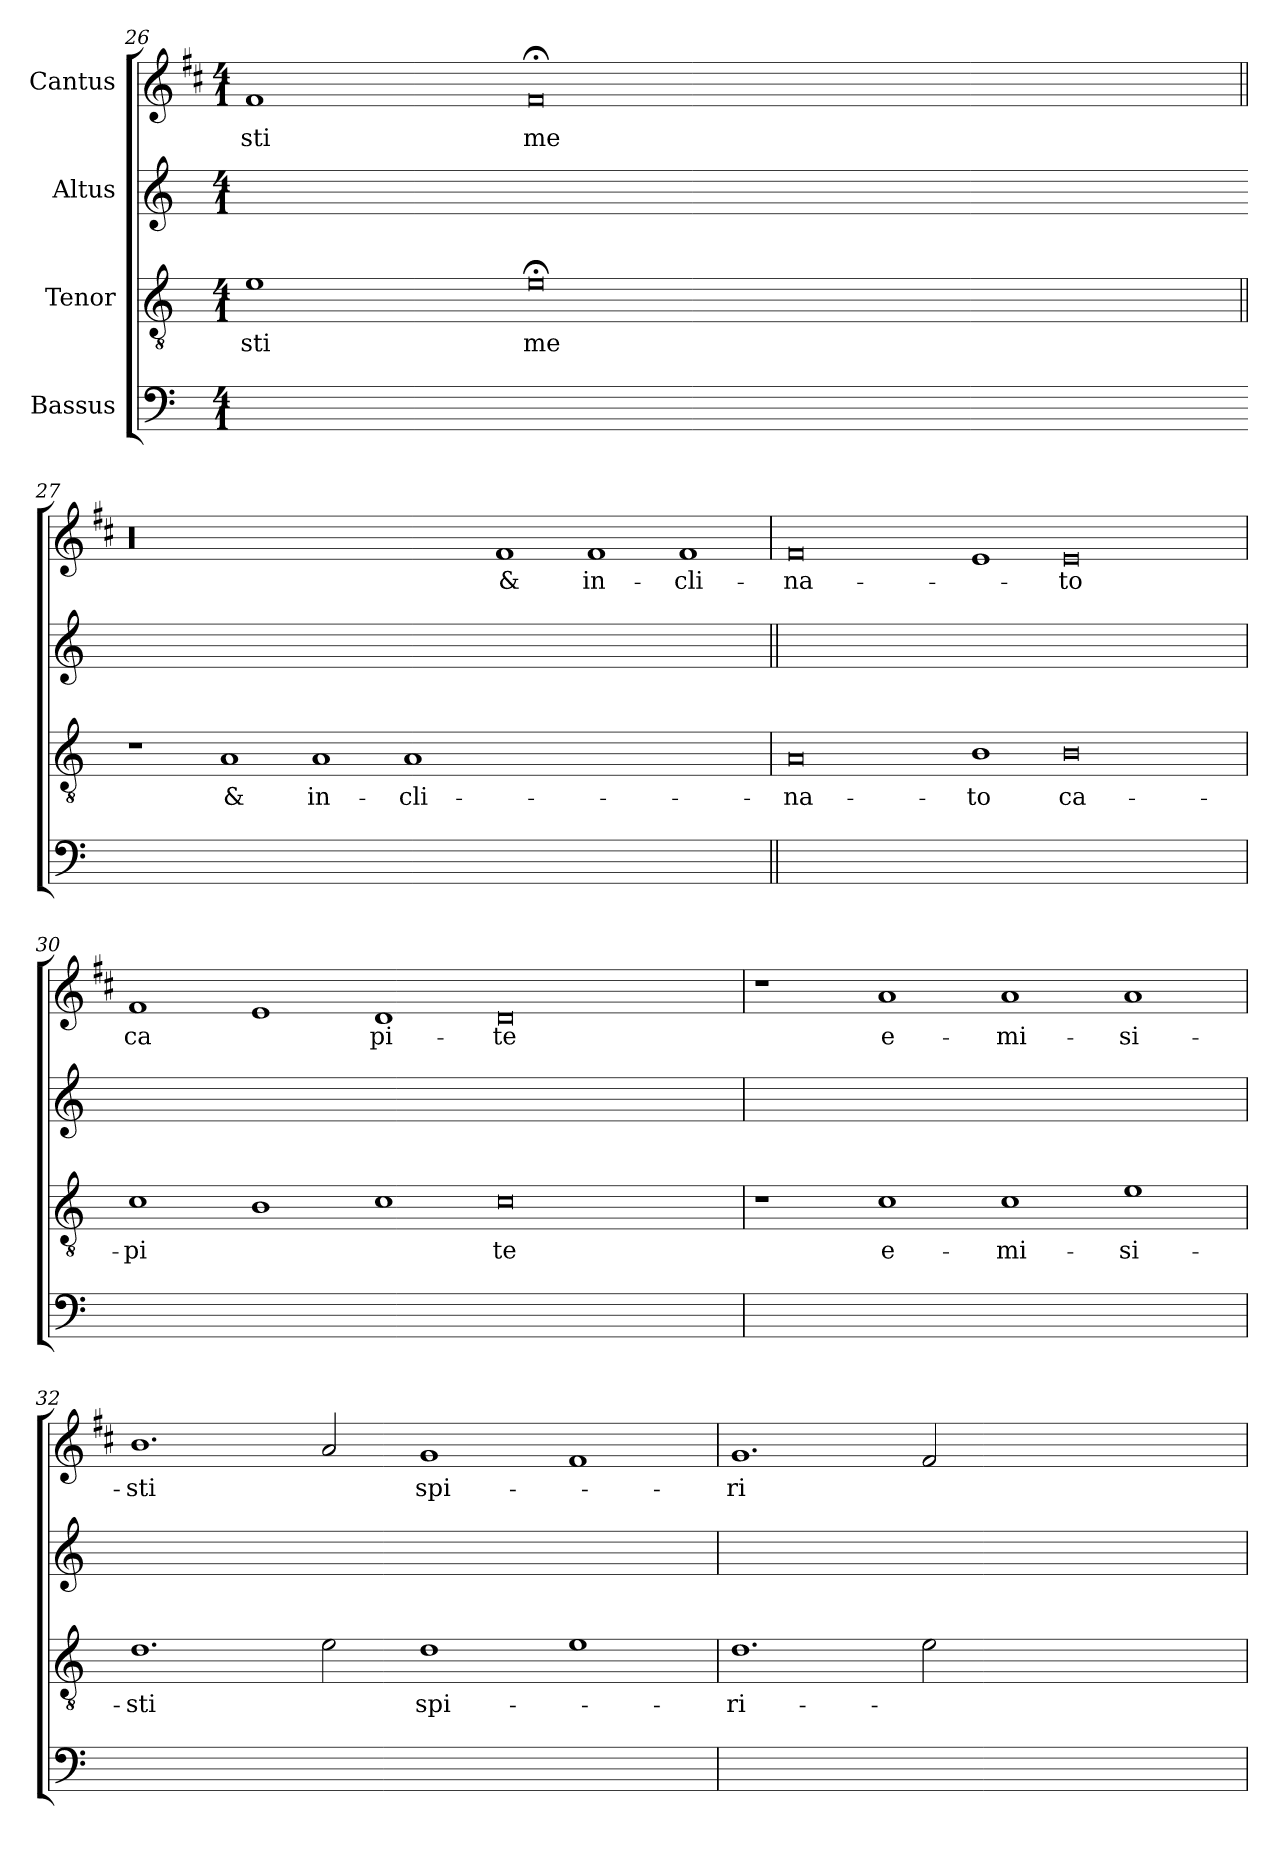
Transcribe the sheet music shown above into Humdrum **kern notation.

**kern	**kern	**text	**kern	**kern	**text
*part4	*part3	*part3	*part2	*part1	*part1
*staff4	*staff3	*staff3	*staff2	*staff1	*staff1
*I"Bassus	*I"Tenor	*	*I"Altus	*I"Cantus	*
*clefF4	*clefGv2	*	*clefG2	*clefG2	*
*	*	*	*	*ITrd1c2	*
*k[]	*k[]	*	*k[]	*k[]	*
*C:	*C:	*	*C:	*C:	*
*M4/1	*M4/1	*	*M4/1	*M4/1	*
=26	=26	=26	=26	=26	=26
!	!	!LO:LY:b	!	!	!LO:LY:b
*	*	*	*	*^	*
00ryy	1e	-sti	00ryy	1e	00ryy	-sti
!	!	!LO:LY:b	!	!	!	!LO:LY:b
.	0e;<	me	.	0e;<	.	me
.	1ryy	.	.	1ryy	.	.
=27	=27||	=27||	=27	=27||	=27||	=27||
00ryy	1r	.	00ryy	00r	00ryy	.
!	!	!LO:LY:b	!	!	!	!
.	1A	&	.	.	.	.
!	!	!LO:LY:b	!	!	!	!
.	1A	in-	.	.	.	.
!	!	!LO:LY:b	!	!	!	!
.	1A	-cli-	.	.	.	.
!	!	!	!	!	!	!LO:LY:b
0.ryy	0.ryy	.	0.ryy	1e	0.ryy	&
!	!	!	!	!	!	!LO:LY:b
.	.	.	.	1e	.	in-
!	!	!	!	!	!	!LO:LY:b
.	.	.	.	1e	.	-cli-
=28||	=28	=28	=28||	=28	=28	=28
!	!	!LO:LY:b	!	!	!	!LO:LY:b
00ryy	0A	-na-	00ryy	0e	1ryy	-na-
.	.	.	.	.	1ryy	.
!	!	!LO:LY:b	!	!	!	!
.	1B	-to	.	1d	1ryy	.
!	!	!LO:LY:b	!	!	!	!LO:LY:b
.	0B	ca-	.	0d	1ryy	-to
1ryy	.	.	1ryy	.	1ryy	.
=30	=30	=30	=30	=30	=30	=30
!	!	!LO:LY:b	!	!	!	!LO:LY:b
00ryy	1c	-pi	00ryy	1e	1ryy	ca
!	!	!	!	!	!	!LO:LY:b
.	1B	.	.	1d	00ryy	-
!	!	!	!	!	!	!LO:LY:b
.	1c	.	.	1c	.	pi-
!	!	!LO:LY:b	!	!	!	!LO:LY:b
.	0c	te	.	0c	.	-te
1ryy	.	.	1ryy	.	.	.
=31	=31	=31	=31	=31	=31	=31
00ryy	1r	.	00ryy	1r	00ryy	.
!	!	!LO:LY:b	!	!	!	!LO:LY:b
.	1c	e-	.	1g	.	e-
!	!	!LO:LY:b	!	!	!	!LO:LY:b
.	1c	-mi-	.	1g	.	-mi-
!	!	!LO:LY:b	!	!	!	!LO:LY:b
.	1e	-si-	.	1g	.	-si-
=32	=32	=32	=32	=32	=32	=32
!	!	!LO:LY:b	!	!	!	!LO:LY:b
00ryy	1.d	-sti	00ryy	1.a	00ryy	-sti
.	2e	.	.	2g	.	.
!	!	!LO:LY:b	!	!	!	!LO:LY:b
.	1d	spi-	.	1f	.	spi-
.	1e	.	.	1e	.	.
=33	=33	=33	=33	=33	=33	=33
!	!	!LO:LY:b	!	!	!	!LO:LY:b
00ryy	1.d	-ri-	00ryy	1.f	0ryy	-ri
.	2e	.	.	2e	.	.
.	0ryy	.	.	0ryy	0ryy	.
*	*	*	*	*v	*v	*
=	=	=	=	=	=
*-	*-	*-	*-	*-	*-
